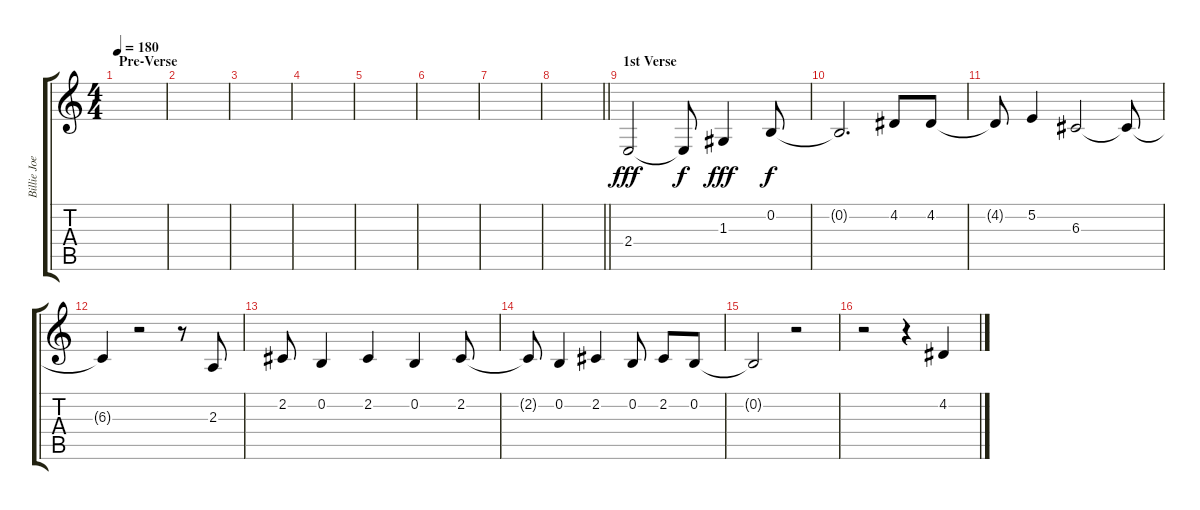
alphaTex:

\track ("Billie Joe Armstrong (Vocals)" "Billie Joe") {instrument sopranosax}
\staff {score tabs}
\tuning (E4 B3 G3 D3 A2 E2) {hide}
\ts (4 4)
\section ("" "Pre-Verse")
\tempo 180
\clef g2
\ks c
|
|
|
|
|
|
|
\barLineRight lightlight
|
\section ("" "1st Verse")
2.4.2{dy fff} 2.4{t}.8{dy f} 1.3.4{dy fff} 0.2.8{dy f} |
0.2{t}.2{d} 4.2.8 4.2.8 |
4.2{t}.8 5.2.4 6.3.2 6.3{t}.8 |
6.3{t}.4 r.2 r.8 2.3.8 |
2.2.8 0.2.4 2.2.4 0.2.4 2.2.8 |
2.2{t}.8 0.2.4 2.2.4 0.2.8 2.2.8 0.2.8 |
0.2{t}.2 r.2 |
r.2 r.4 4.2.4
